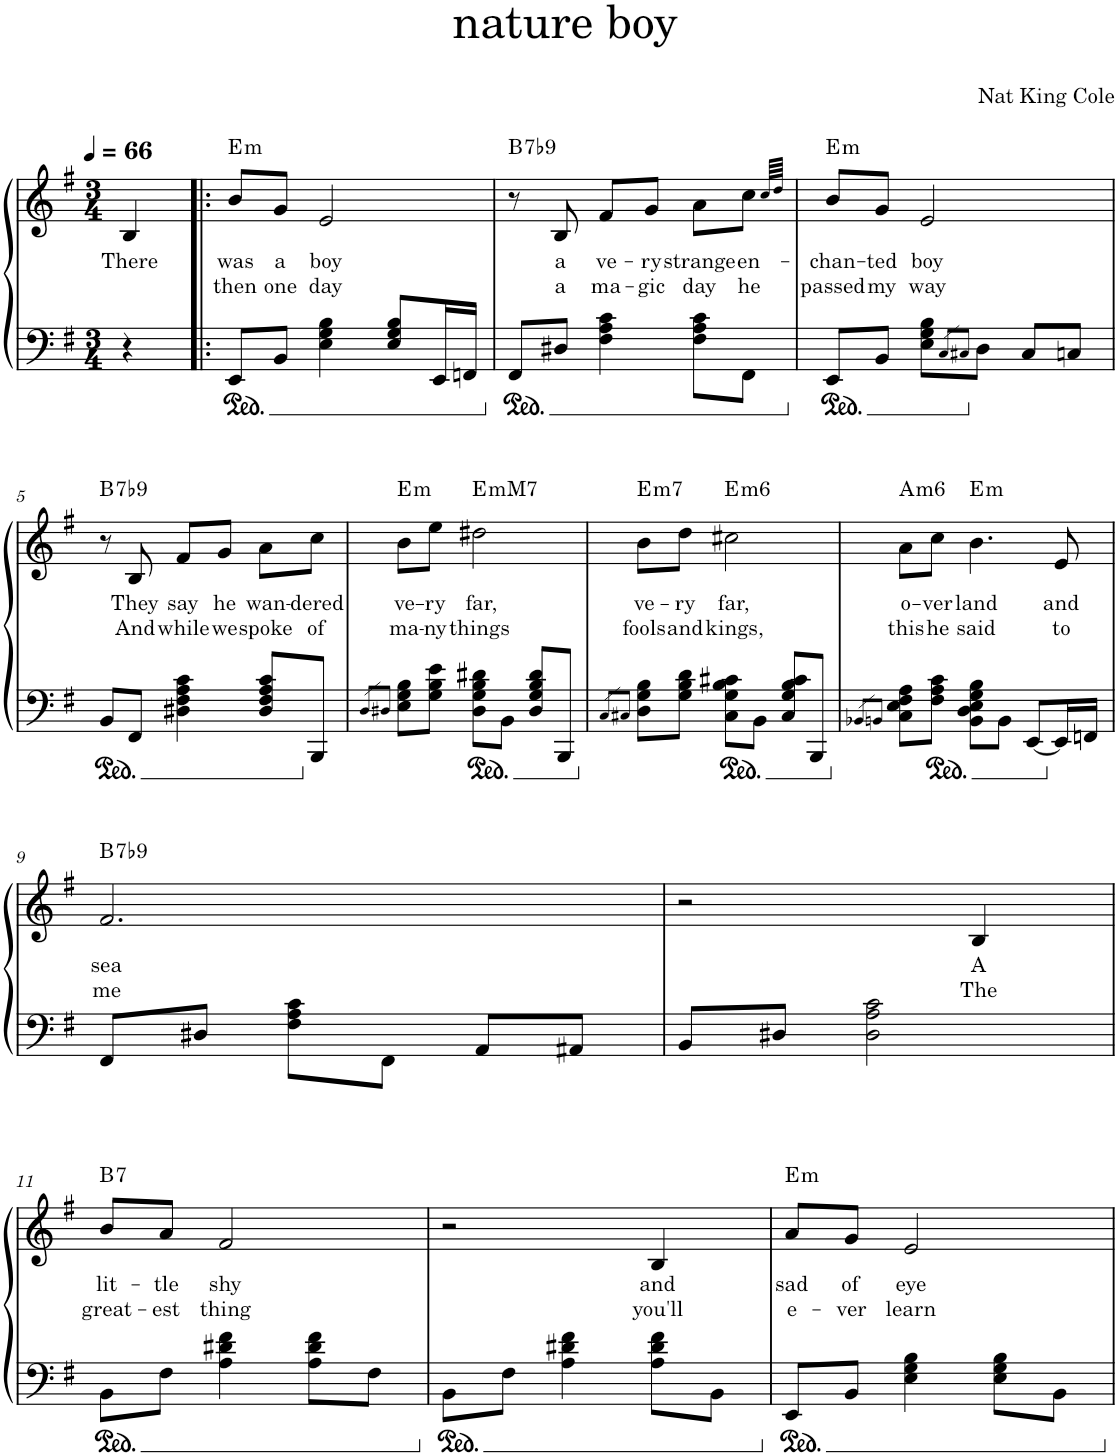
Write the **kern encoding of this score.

**kern	**kern	**text	**text	**harte	**kern
*part2	*part2	*part2	*part2	*part2	*part1
*staff3	*staff2	*staff2	*staff2	*	*staff1
*I"Piano	*	*	*	*	*I"Piano 2
*I'Pno	*	*	*	*	*I'Pno
*clefF4	*clefG2	*	*	*	*clefG2
*k[f#]	*k[f#]	*	*	*	*k[f#]
*M3/4	*M3/4	*	*	*	*M3/4
*MM66	*MM66	*	*	*	*MM66
=1	=1	=1	=1	=1	=1
!	!	!LO:LY:b	!	!	!
4r	4B/	There	.	.	2.r
2ryy	2ryy	.	.	.	.
=2!|:	=2!|:	=2!|:	=2!|:	=2!|:	=2!|:
!	!	!LO:LY:b	!LO:LY:b	!LO:H:kt=m	!
8EE/L	8b/L	was	then	E:min	2.r
!	!	!LO:LY:b	!LO:LY:b	!	!
8BB/J	8g/J	a	one	.	.
!	!	!LO:LY:b	!LO:LY:b	!	!
4E\ 4G\ 4B\	2e/	boy	day	.	.
8E/ 8G/ 8B/L	.	.	.	.	.
16EE/L	.	.	.	.	.
16FFn/JJ	.	.	.	.	.
=3	=3	=3	=3	=3	=3
!	!	!	!	!LO:H:kt=7	!
8FF#/L	8r	.	.	B:7(b9)	2.r
!	!	!LO:LY:b	!LO:LY:b	!	!
8D#X/J	8B/	a	a	.	.
!	!	!LO:LY:b	!LO:LY:b	!	!
4F#\ 4A\ 4c\	8f#/L	ve-	ma-	.	.
!	!	!LO:LY:b	!LO:LY:b	!	!
.	8g/J	-ry	-gic	.	.
!	!	!LO:LY:b	!LO:LY:b	!	!
8F#\ 8A\ 8c\L	8a\L	strange	day	.	.
!	!	!LO:LY:b	!LO:LY:b	!	!
8FF#\J	8cc\J	en-	he	.	.
.	64qcc/LLLL	.	.	.	.
.	64qdd/JJJJ	.	.	.	.
=4	=4	=4	=4	=4	=4
!	!	!LO:LY:b	!LO:LY:b	!LO:H:kt=m	!
8EE/L	8b/L	-chan-	passed	E:min	2.r
!	!	!LO:LY:b	!LO:LY:b	!	!
8BB/J	8g/J	-ted	my	.	.
!	!	!LO:LY:b	!LO:LY:b	!	!
8E\ 8G\ 8B\L	2e/	boy	way	.	.
8qC/L	.	.	.	.	.
8qC#X/J	.	.	.	.	.
8D\J	.	.	.	.	.
8C#/L	.	.	.	.	.
8Cn/J	.	.	.	.	.
!!LO:LB:g=z
=5	=5	=5	=5	=5	=5
!	!	!	!	!LO:H:kt=7	!
8BB/L	8r	.	.	B:7(b9)	2.r
!	!	!LO:LY:b	!LO:LY:b	!	!
8FF#/J	8B/	They	And	.	.
!	!	!LO:LY:b	!LO:LY:b	!	!
4D#X\ 4F#\ 4A\ 4c\	8f#/L	say	while	.	.
!	!	!LO:LY:b	!LO:LY:b	!	!
.	8g/J	he	we	.	.
!	!	!LO:LY:b	!LO:LY:b	!	!
8D#/ 8F#/ 8A/ 8c/L	8a\L	wan-	spoke	.	.
!	!	!LO:LY:b	!LO:LY:b	!	!
8BBB/J	8cc\J	-dered	of	.	.
=6	=6	=6	=6	=6	=6
8qD/L	.	.	.	.	.
8qD#X/J	.	.	.	.	.
!	!	!LO:LY:b	!LO:LY:b	!LO:H:kt=m	!
8E\ 8G\ 8B\L	8b\L	ve-	ma-	E:min	2.r
!	!	!LO:LY:b	!LO:LY:b	!	!
8G\ 8B\ 8e\J	8ee\J	-ry	-ny	.	.
!	!	!LO:LY:b	!LO:LY:b	!LO:H:kt=mM7	!
8D#\ 8G\ 8B\ 8d#X\L	2dd#X\	far,	things	E:minmaj7	.
8BB\J	.	.	.	.	.
8D#/ 8G/ 8B/ 8d#/L	.	.	.	.	.
8BBB/J	.	.	.	.	.
=7	=7	=7	=7	=7	=7
8qC/L	.	.	.	.	.
8qC#X/J	.	.	.	.	.
!	!	!LO:LY:b	!LO:LY:b	!LO:H:kt=m7	!
8D\ 8G\ 8B\L	8b\L	ve-	fools	E:min7	2.r
!	!	!LO:LY:b	!LO:LY:b	!	!
8G\ 8B\ 8d\J	8dd\J	-ry	and	.	.
!	!	!LO:LY:b	!LO:LY:b	!LO:H:kt=m6	!
8C#\ 8G\ 8B\ 8c#X\L	2cc#X\	far,	kings,	E:min6	.
8BB\J	.	.	.	.	.
8C#/ 8G/ 8B/ 8c#/L	.	.	.	.	.
8BBB/J	.	.	.	.	.
=8	=8	=8	=8	=8	=8
8qBB-X/L	.	.	.	.	.
8qBBn/J	.	.	.	.	.
!	!	!LO:LY:b	!LO:LY:b	!LO:H:kt=m6	!
8C\ 8E\ 8F#\ 8A\L	8a\L	o-	this	A:min6	2.r
!	!	!LO:LY:b	!LO:LY:b	!	!
8F#\ 8A\ 8c\J	8cc\J	-ver	he	.	.
!	!	!LO:LY:b	!LO:LY:b	!LO:H:kt=m	!
8BB\ 8D\ 8E\ 8G\ 8B\L	4.b\	land	said	E:min	.
8BB\J	.	.	.	.	.
[8EE/L	.	.	.	.	.
!	!	!LO:LY:b	!LO:LY:b	!	!
16EE/L]	8e/	and	to	.	.
16FFn/JJ	.	.	.	.	.
!!LO:LB:g=z
=9	=9	=9	=9	=9	=9
!	!	!LO:LY:b	!LO:LY:b	!LO:H:kt=7	!
8FF#/L	2.f#/	sea	me	B:7(b9)	2.r
8D#X/J	.	.	.	.	.
8F#\ 8A\ 8c\L	.	.	.	.	.
8FF#\J	.	.	.	.	.
8AA/L	.	.	.	.	.
8AA#X/J	.	.	.	.	.
=10	=10	=10	=10	=10	=10
8BB/L	2r	.	.	.	2.r
8D#X/J	.	.	.	.	.
2D#\ 2A\ 2c\	.	.	.	.	.
!	!	!LO:LY:b	!LO:LY:b	!	!
.	4B/	A	The	.	.
!!LO:LB:g=z
=11	=11	=11	=11	=11	=11
!	!	!LO:LY:b	!LO:LY:b	!LO:H:kt=7	!
8BB\L	8b/L	lit-	great-	B:7	2.r
!	!	!LO:LY:b	!LO:LY:b	!	!
8F#\J	8a/J	-tle	-est	.	.
!	!	!LO:LY:b	!LO:LY:b	!	!
4A\ 4d#X\ 4f#\	2f#/	shy	thing	.	.
8A\ 8d#\ 8f#\L	.	.	.	.	.
8F#\J	.	.	.	.	.
=12	=12	=12	=12	=12	=12
8BB\L	2r	.	.	.	2.r
8F#\J	.	.	.	.	.
4A\ 4d#X\ 4f#\	.	.	.	.	.
!	!	!LO:LY:b	!LO:LY:b	!	!
8A\ 8d#\ 8f#\L	4B/	and	you'll	.	.
8BB\J	.	.	.	.	.
=13	=13	=13	=13	=13	=13
!	!	!LO:LY:b	!LO:LY:b	!LO:H:kt=m	!
8EE/L	8a/L	sad	e-	E:min	2.r
!	!	!LO:LY:b	!LO:LY:b	!	!
8BB/J	8g/J	of	-ver	.	.
!	!	!LO:LY:b	!LO:LY:b	!	!
4E\ 4G\ 4B\	2e/	eye	learn	.	.
8E\ 8G\ 8B\L	.	.	.	.	.
8BB\J	.	.	.	.	.
=	=	=	=	=	=
*-	*-	*-	*-	*-	*-
